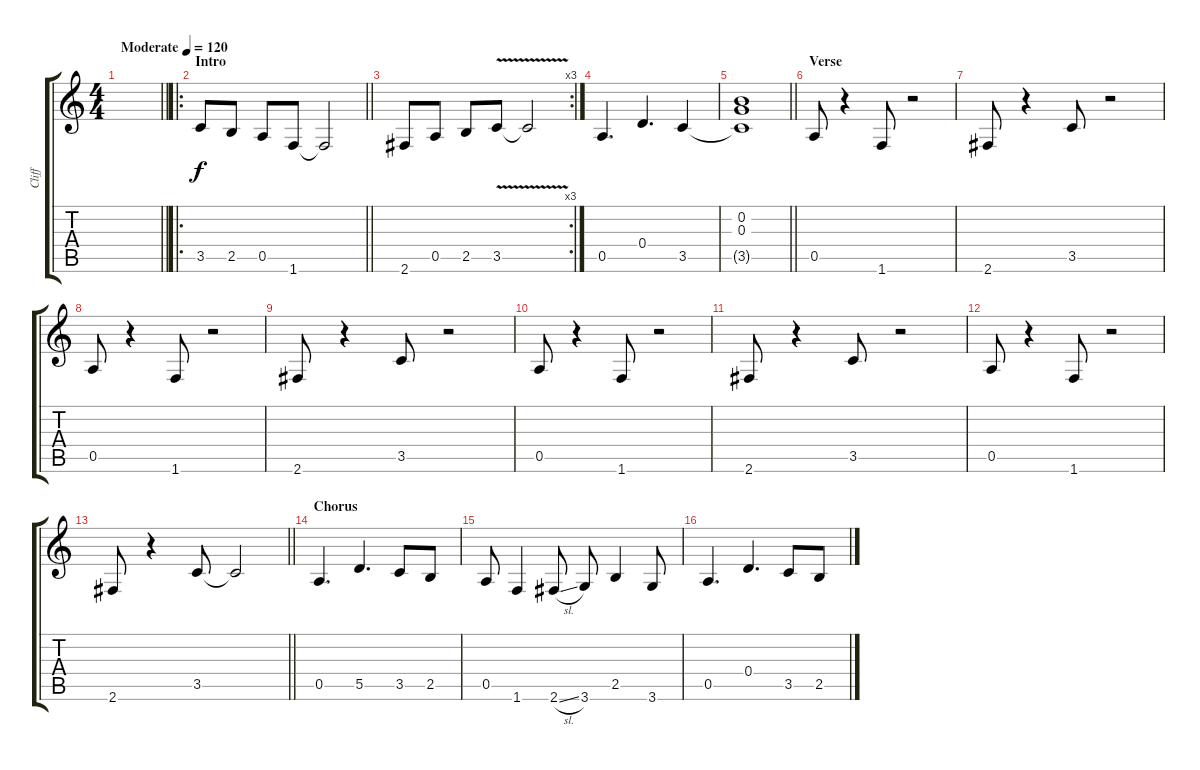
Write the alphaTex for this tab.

\track ("Cliff" "Cliff") {instrument electricbassfinger}
\staff {score tabs}
\tuning (E4 B3 G3 D3 A2 E2) {hide}
\ts (4 4)
\section ("" "")
\tempo (120 "Moderate")
\clef g2
\barLineRight lightlight
\ks c
|
\ro
\section ("" "Intro")
\barLineRight lightlight
3.5.8 2.5.8 0.5.8 1.6.8 1.6{t}.2 |
\rc 3
2.6.8 0.5.8 2.5.8 3.5{v}.8 3.5{t}.2 |
0.5.4{d} 0.4.4{d} 3.5.4 |
\barLineRight lightlight
(0.2 0.3 3.5{t}).1 |
\section ("" "Verse")
0.5.8 r.4 1.6.8 r.2 |
2.6.8 r.4 3.5.8 r.2 |
0.5.8 r.4 1.6.8 r.2 |
2.6.8 r.4 3.5.8 r.2 |
0.5.8 r.4 1.6.8 r.2 |
2.6.8 r.4 3.5.8 r.2 |
0.5.8 r.4 1.6.8 r.2 |
\barLineRight lightlight
2.6.8 r.4 3.5.8 3.5{t}.2 |
\section ("" "Chorus")
0.5.4{d} 5.5.4{d} 3.5.8 2.5.8 |
0.5.8 1.6.4 2.6{sl}.8 3.6.8 2.5.4 3.6.8 |
0.5.4{d} 0.4.4{d} 3.5.8 2.5.8
